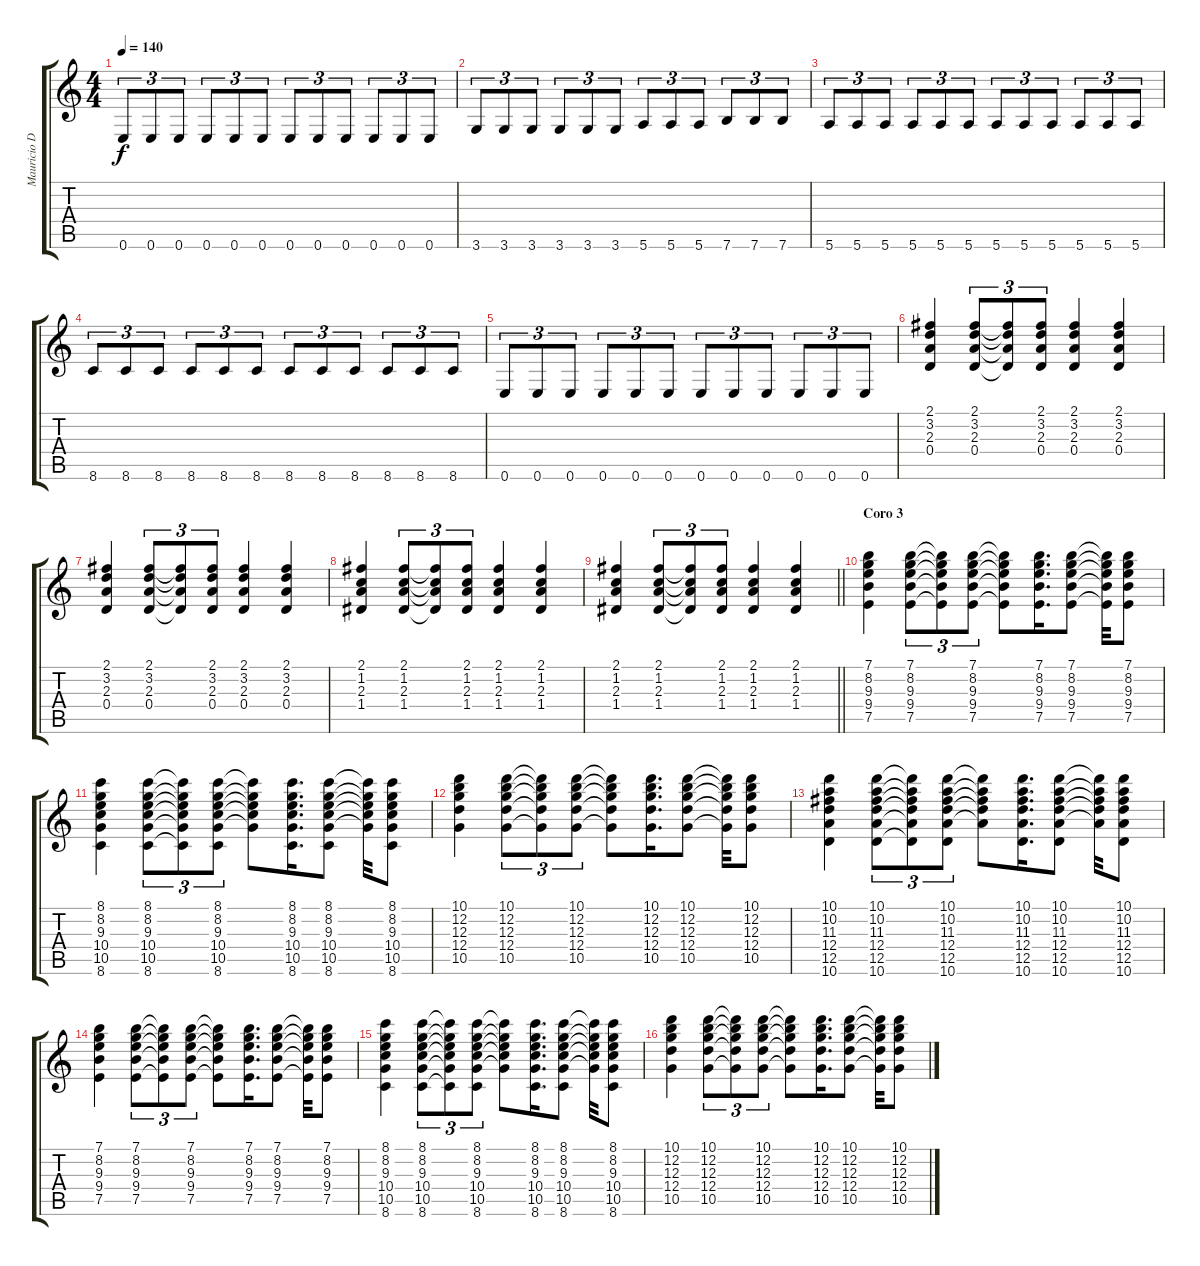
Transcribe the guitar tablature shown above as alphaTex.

\track ("Mauricio Durán" "Mauricio D") {instrument overdrivenguitar}
\staff {score tabs}
\tuning (E4 B3 G3 D3 A2 E2) {hide}
\ts (4 4)
\tempo 140
\clef g2
\ks c
0.6.8{tu (3 2) dy f} 0.6.8{tu (3 2)} 0.6.8{tu (3 2)} 0.6.8{tu (3 2)} 0.6.8{tu (3 2)} 0.6.8{tu (3 2)} 0.6.8{tu (3 2)} 0.6.8{tu (3 2)} 0.6.8{tu (3 2)} 0.6.8{tu (3 2)} 0.6.8{tu (3 2)} 0.6.8{tu (3 2)} |
3.6.8{tu (3 2)} 3.6.8{tu (3 2)} 3.6.8{tu (3 2)} 3.6.8{tu (3 2)} 3.6.8{tu (3 2)} 3.6.8{tu (3 2)} 5.6.8{tu (3 2)} 5.6.8{tu (3 2)} 5.6.8{tu (3 2)} 7.6.8{tu (3 2)} 7.6.8{tu (3 2)} 7.6.8{tu (3 2)} |
5.6.8{tu (3 2)} 5.6.8{tu (3 2)} 5.6.8{tu (3 2)} 5.6.8{tu (3 2)} 5.6.8{tu (3 2)} 5.6.8{tu (3 2)} 5.6.8{tu (3 2)} 5.6.8{tu (3 2)} 5.6.8{tu (3 2)} 5.6.8{tu (3 2)} 5.6.8{tu (3 2)} 5.6.8{tu (3 2)} |
8.6.8{tu (3 2)} 8.6.8{tu (3 2)} 8.6.8{tu (3 2)} 8.6.8{tu (3 2)} 8.6.8{tu (3 2)} 8.6.8{tu (3 2)} 8.6.8{tu (3 2)} 8.6.8{tu (3 2)} 8.6.8{tu (3 2)} 8.6.8{tu (3 2)} 8.6.8{tu (3 2)} 8.6.8{tu (3 2)} |
0.6.8{tu (3 2)} 0.6.8{tu (3 2)} 0.6.8{tu (3 2)} 0.6.8{tu (3 2)} 0.6.8{tu (3 2)} 0.6.8{tu (3 2)} 0.6.8{tu (3 2)} 0.6.8{tu (3 2)} 0.6.8{tu (3 2)} 0.6.8{tu (3 2)} 0.6.8{tu (3 2)} 0.6.8{tu (3 2)} |
(2.1 3.2 2.3 0.4).4{volume 8} (2.1 3.2 2.3 0.4).8{tu (3 2)} (2.1{t} 3.2{t} 2.3{t} 0.4{t}).8{tu (3 2)} (2.1 3.2 2.3 0.4).8{tu (3 2)} (2.1 3.2 2.3 0.4).4 (2.1 3.2 2.3 0.4).4 |
(2.1 3.2 2.3 0.4).4 (2.1 3.2 2.3 0.4).8{tu (3 2)} (2.1{t} 3.2{t} 2.3{t} 0.4{t}).8{tu (3 2)} (2.1 3.2 2.3 0.4).8{tu (3 2)} (2.1 3.2 2.3 0.4).4 (2.1 3.2 2.3 0.4).4 |
(2.1 1.2 2.3 1.4).4 (2.1 1.2 2.3 1.4).8{tu (3 2)} (2.1{t} 1.2{t} 2.3{t} 1.4{t}).8{tu (3 2)} (2.1 1.2 2.3 1.4).8{tu (3 2)} (2.1 1.2 2.3 1.4).4 (2.1 1.2 2.3 1.4).4 |
\barLineRight lightlight
(2.1 1.2 2.3 1.4).4 (2.1 1.2 2.3 1.4).8{tu (3 2)} (2.1{t} 1.2{t} 2.3{t} 1.4{t}).8{tu (3 2)} (2.1 1.2 2.3 1.4).8{tu (3 2)} (2.1 1.2 2.3 1.4).4 (2.1 1.2 2.3 1.4).4 |
\section ("" "Coro 3")
(7.1 8.2 9.3 9.4 7.5).4 (7.1 8.2 9.3 9.4 7.5).8{tu (3 2)} (7.1{t} 8.2{t} 9.3{t} 9.4{t} 7.5{t}).8{tu (3 2)} (7.1 8.2 9.3 9.4 7.5).8{tu (3 2)} (7.1{t} 8.2{t} 9.3{t} 9.4{t} 7.5{t}).8 (7.1 8.2 9.3 9.4 7.5).16{d} (7.1 8.2 9.3 9.4 7.5).8 (7.1{t} 8.2{t} 9.3{t} 9.4{t} 7.5{t}).32 (7.1 8.2 9.3 9.4 7.5).8 |
(8.1 8.2 9.3 10.4 10.5 8.6).4 (8.1 8.2 9.3 10.4 10.5 8.6).8{tu (3 2)} (8.1{t} 8.2{t} 9.3{t} 10.4{t} 10.5{t} 8.6{t}).8{tu (3 2)} (8.1 8.2 9.3 10.4 10.5 8.6).8{tu (3 2)} (8.1{t} 8.2{t} 9.3{t} 10.4{t} 10.5{t}).8 (8.1 8.2 9.3 10.4 10.5 8.6).16{d} (8.1 8.2 9.3 10.4 10.5 8.6).8 (8.1{t} 8.2{t} 9.3{t} 10.4{t} 10.5{t}).32 (8.1 8.2 9.3 10.4 10.5 8.6).8 |
(10.1 12.2 12.3 12.4 10.5).4 (10.1 12.2 12.3 12.4 10.5).8{tu (3 2)} (10.1{t} 12.2{t} 12.3{t} 12.4{t} 10.5{t}).8{tu (3 2)} (10.1 12.2 12.3 12.4 10.5).8{tu (3 2)} (10.1{t} 12.2{t} 12.3{t} 12.4{t} 10.5{t}).8 (10.1 12.2 12.3 12.4 10.5).16{d} (10.1 12.2 12.3 12.4 10.5).8 (10.1{t} 12.2{t} 12.3{t} 12.4{t} 10.5{t}).32 (10.1 12.2 12.3 12.4 10.5).8 |
(10.1 10.2 11.3 12.4 12.5 10.6).4 (10.1 10.2 11.3 12.4 12.5 10.6).8{tu (3 2)} (10.1{t} 10.2{t} 11.3{t} 12.4{t} 12.5{t} 10.6{t}).8{tu (3 2)} (10.1 10.2 11.3 12.4 12.5 10.6).8{tu (3 2)} (10.1{t} 10.2{t} 11.3{t} 12.4{t} 12.5{t}).8 (10.1 10.2 11.3 12.4 12.5 10.6).16{d} (10.1 10.2 11.3 12.4 12.5 10.6).8 (10.1{t} 10.2{t} 11.3{t} 12.4{t} 12.5{t}).32 (10.1 10.2 11.3 12.4 12.5 10.6).8 |
(7.1 8.2 9.3 9.4 7.5).4 (7.1 8.2 9.3 9.4 7.5).8{tu (3 2)} (7.1{t} 8.2{t} 9.3{t} 9.4{t} 7.5{t}).8{tu (3 2)} (7.1 8.2 9.3 9.4 7.5).8{tu (3 2)} (7.1{t} 8.2{t} 9.3{t} 9.4{t} 7.5{t}).8 (7.1 8.2 9.3 9.4 7.5).16{d} (7.1 8.2 9.3 9.4 7.5).8 (7.1{t} 8.2{t} 9.3{t} 9.4{t} 7.5{t}).32 (7.1 8.2 9.3 9.4 7.5).8 |
(8.1 8.2 9.3 10.4 10.5 8.6).4 (8.1 8.2 9.3 10.4 10.5 8.6).8{tu (3 2)} (8.1{t} 8.2{t} 9.3{t} 10.4{t} 10.5{t} 8.6{t}).8{tu (3 2)} (8.1 8.2 9.3 10.4 10.5 8.6).8{tu (3 2)} (8.1{t} 8.2{t} 9.3{t} 10.4{t} 10.5{t}).8 (8.1 8.2 9.3 10.4 10.5 8.6).16{d} (8.1 8.2 9.3 10.4 10.5 8.6).8 (8.1{t} 8.2{t} 9.3{t} 10.4{t} 10.5{t}).32 (8.1 8.2 9.3 10.4 10.5 8.6).8 |
(10.1 12.2 12.3 12.4 10.5).4 (10.1 12.2 12.3 12.4 10.5).8{tu (3 2)} (10.1{t} 12.2{t} 12.3{t} 12.4{t} 10.5{t}).8{tu (3 2)} (10.1 12.2 12.3 12.4 10.5).8{tu (3 2)} (10.1{t} 12.2{t} 12.3{t} 12.4{t} 10.5{t}).8 (10.1 12.2 12.3 12.4 10.5).16{d} (10.1 12.2 12.3 12.4 10.5).8 (10.1{t} 12.2{t} 12.3{t} 12.4{t} 10.5{t}).32 (10.1 12.2 12.3 12.4 10.5).8
